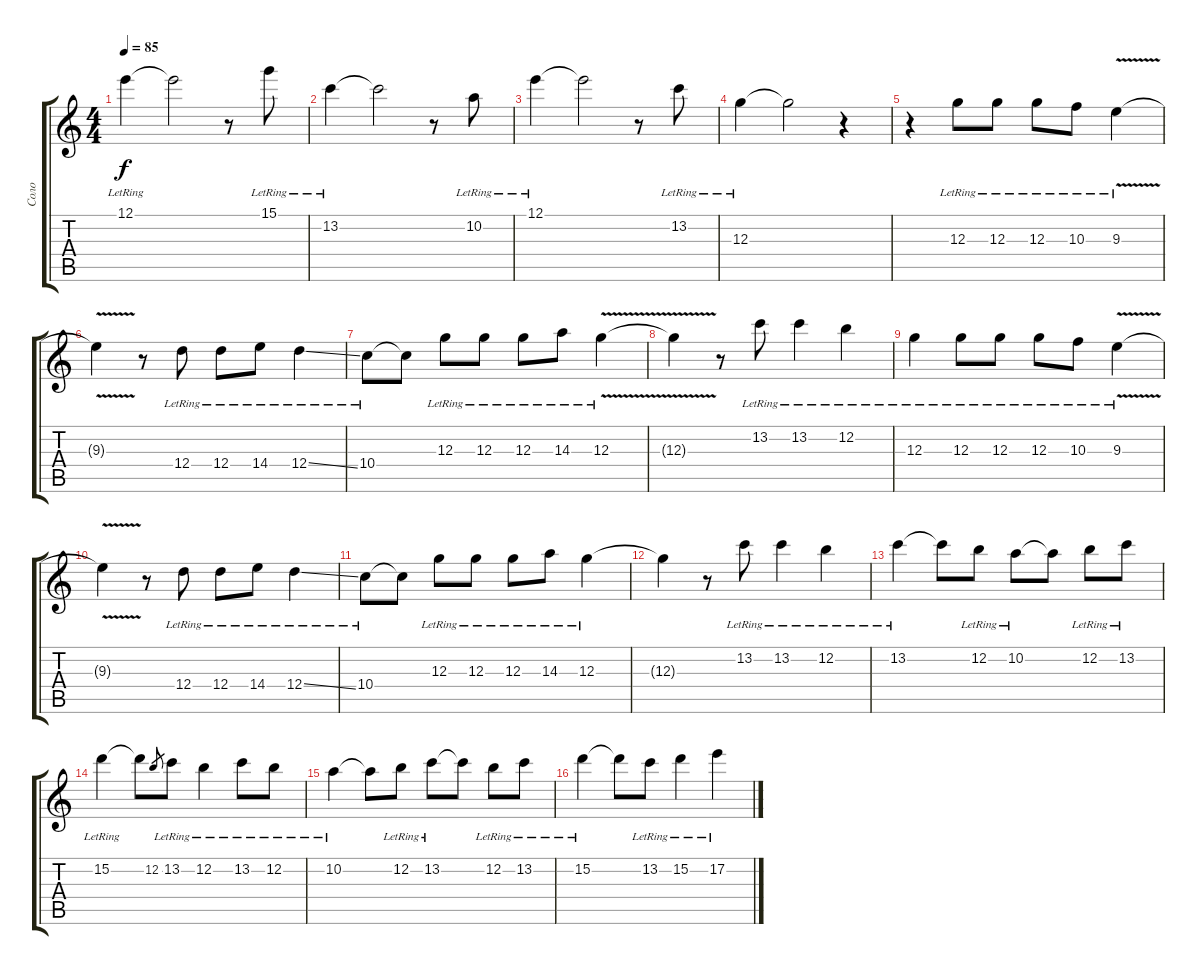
\track ("Соло" "Соло") {instrument electricguitarclean}
\staff {score tabs}
\tuning (E4 B3 G3 D3 A2 E2) {hide}
\ts (4 4)
\tempo 85
\clef g2
\ks c
12.1{lr}.4{dy f} 12.1{t}.2 r.8 15.1{lr}.8 |
13.2{lr}.4 13.2{t}.2 r.8 10.2{lr}.8 |
12.1{lr}.4 12.1{t}.2 r.8 13.2{lr}.8 |
12.3{lr}.4 12.3{t}.2 r.4 |
r.4 12.3{lr}.8 12.3{lr}.8 12.3{lr}.8 10.3{lr}.8 9.3{v lr}.4 |
9.3{t}.4 r.8 12.4{lr}.8 12.4{lr}.8 14.4{lr}.8 12.4{ss lr}.4 |
10.4{lr}.8 10.4{t}.8 12.3{lr}.8 12.3{lr}.8 12.3{lr}.8 14.3{lr}.8 12.3{v lr}.4 |
12.3{t}.4 r.8 13.2{lr}.8 13.2{lr}.4 12.2{lr}.4 |
12.3{lr}.4 12.3{lr}.8 12.3{lr}.8 12.3{lr}.8 10.3{lr}.8 9.3{v lr}.4 |
9.3{t}.4 r.8 12.4{lr}.8 12.4{lr}.8 14.4{lr}.8 12.4{ss lr}.4 |
10.4{lr}.8 10.4{t}.8 12.3{lr}.8 12.3{lr}.8 12.3{lr}.8 14.3{lr}.8 12.3{lr}.4 |
12.3{t}.4 r.8 13.2{lr}.8 13.2{lr}.4 12.2{lr}.4 |
13.2{lr}.4 13.2{t}.8 12.2{lr}.8 10.2{lr}.8 10.2{t}.8 12.2{lr}.8 13.2{lr}.8 |
15.2{lr}.4 15.2{t}.8 12.2.8{gr} 13.2{lr}.8 12.2{lr}.4 13.2{lr}.8 12.2{lr}.8 |
10.2{lr}.4 10.2{t}.8 12.2{lr}.8 13.2{lr}.8 13.2{t}.8 12.2{lr}.8 13.2{lr}.8 |
15.2{lr}.4 15.2{t}.8 13.2{lr}.8 15.2{lr}.4 17.2{lr}.4
